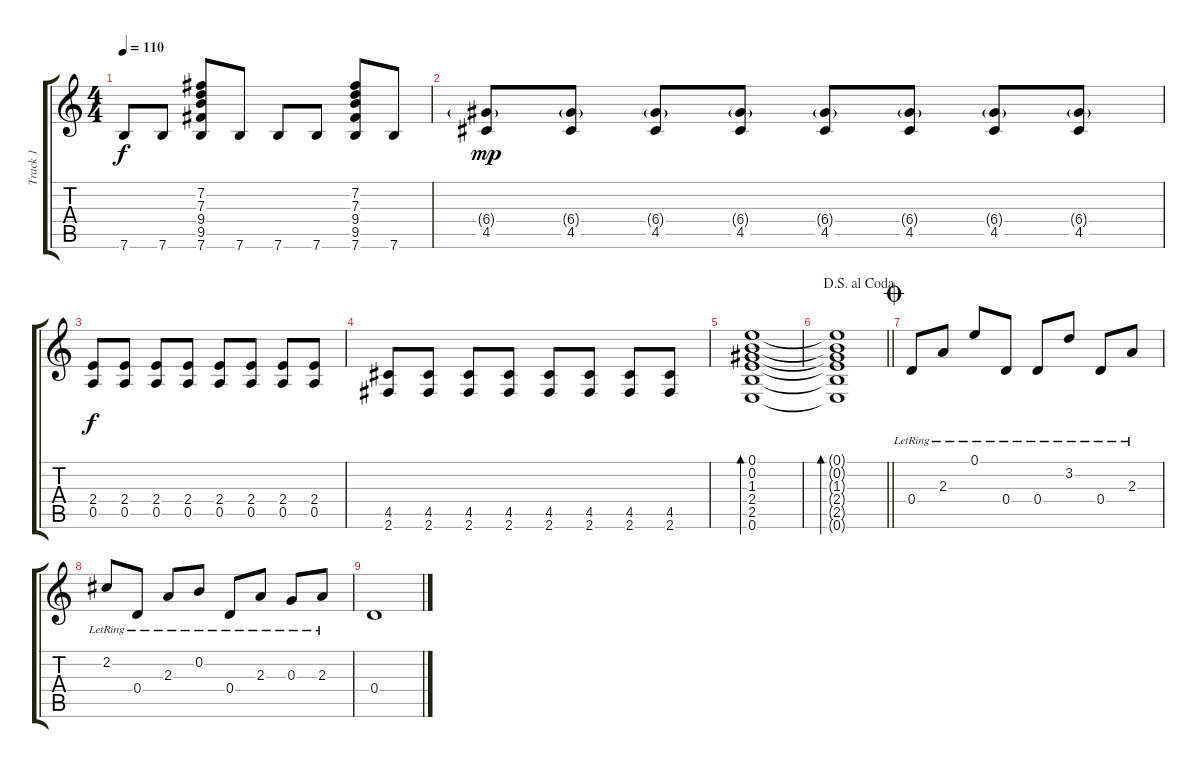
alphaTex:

\track ("Track 1" "Track 1") {instrument acousticguitarsteel}
\staff {score tabs}
\tuning (E4 B3 G3 D3 A2 E2) {hide}
\ts (4 4)
\tempo 110
\clef g2
\ks c
7.6.8{dy f} 7.6.8 (7.2 7.3 9.4 9.5 7.6).8 7.6.8 7.6.8 7.6.8 (7.2 7.3 9.4 9.5 7.6).8 7.6.8 |
(6.4{g} 4.5).8{dy mp} (6.4{g} 4.5).8 (6.4{g} 4.5).8 (6.4{g} 4.5).8 (6.4{g} 4.5).8 (6.4{g} 4.5).8 (6.4{g} 4.5).8 (6.4{g} 4.5).8 |
(2.4 0.5).8{dy f} (2.4 0.5).8 (2.4 0.5).8 (2.4 0.5).8 (2.4 0.5).8 (2.4 0.5).8 (2.4 0.5).8 (2.4 0.5).8 |
(4.5 2.6).8 (4.5 2.6).8 (4.5 2.6).8 (4.5 2.6).8 (4.5 2.6).8 (4.5 2.6).8 (4.5 2.6).8 (4.5 2.6).8 |
(0.1 0.2 1.3 2.4 2.5 0.6).1{bd 240} |
\jump dalsegnoalcoda
\barLineRight lightlight
(0.1{t} 0.2{t} 1.3{t} 2.4{t} 2.5{t} 0.6{t}).1{bd 240} |
\jump coda
0.4{lr}.8 2.3{lr}.8 0.1{lr}.8 0.4{lr}.8 0.4{lr}.8 3.2{lr}.8 0.4{lr}.8 2.3{lr}.8 |
2.2{lr}.8 0.4{lr}.8 2.3{lr}.8 0.2{lr}.8 0.4{lr}.8 2.3{lr}.8 0.3{lr}.8 2.3{lr}.8 |
0.4.1
